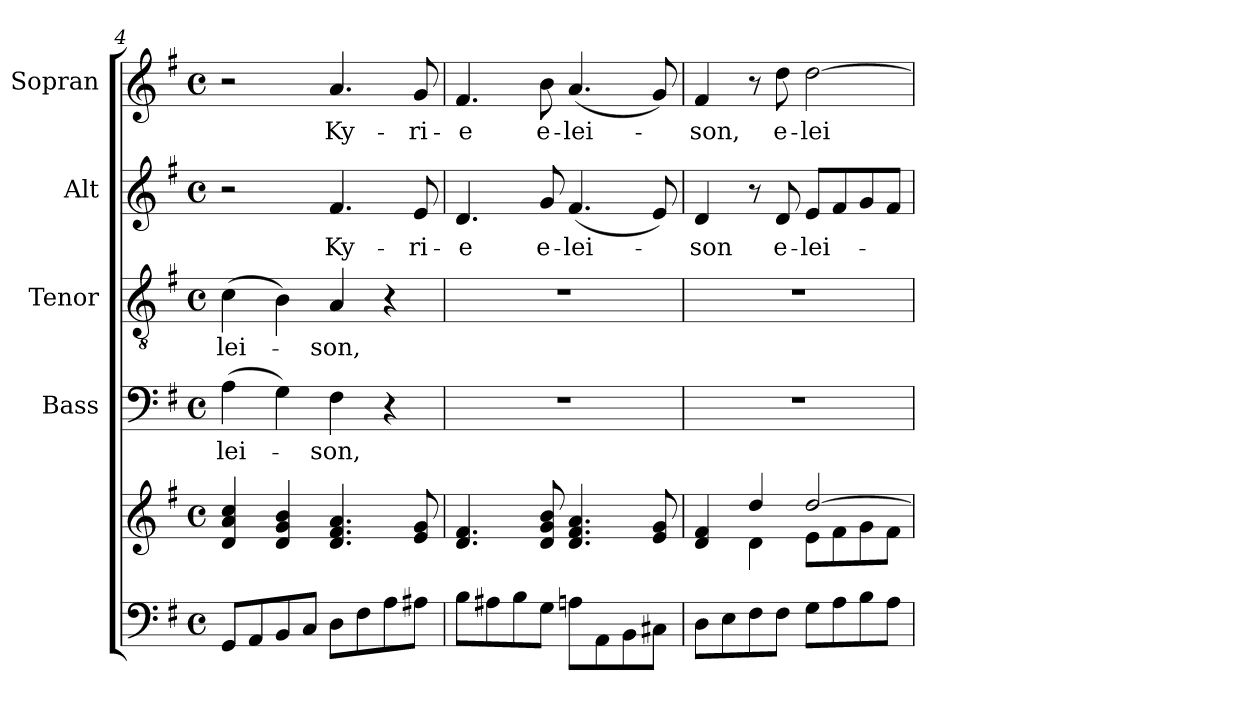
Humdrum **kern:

**kern	**kern	**kern	**text	**kern	**text	**kern	**text	**kern	**text
*part5	*part5	*part4	*part4	*part3	*part3	*part2	*part2	*part1	*part1
*staff6	*staff5	*staff4	*staff4	*staff3	*staff3	*staff2	*staff2	*staff1	*staff1
*	*	*I"Bass	*	*I"Tenor	*	*I"Alt	*	*I"Sopran	*
*	*	*I'B.	*	*I'T.	*	*I'A.	*	*I'S.	*
*clefF4	*clefG2	*clefF4	*	*clefGv2	*	*clefG2	*	*clefG2	*
*k[f#]	*k[f#]	*k[f#]	*	*k[f#]	*	*k[f#]	*	*k[f#]	*
*G:	*G:	*G:	*	*G:	*	*G:	*	*G:	*
*M4/4	*M4/4	*M4/4	*	*M4/4	*	*M4/4	*	*M4/4	*
*met(c)	*met(c)	*met(c)	*	*met(c)	*	*met(c)	*	*met(c)	*
=4	=4	=4	=4	=4	=4	=4	=4	=4	=4
!	!	!	!LO:LY:b	!	!LO:LY:b	!	!	!	!
8GG/L	4d/ 4a/ 4cc/	(>4A\	-lei-	(>4c\	-lei-	2r	.	2r	.
8AA/	.	.	.	.	.	.	.	.	.
8BB/	4d/ 4g/ 4b/	4G\)	.	4B\)	.	.	.	.	.
8C/J	.	.	.	.	.	.	.	.	.
!	!	!	!LO:LY:b	!	!LO:LY:b	!	!LO:LY:b	!	!LO:LY:b
8D\L	4.d/ 4.f#/ 4.a/	4F#\	-son,	4A/	-son,	4.f#/	Ky-	4.a/	Ky-
8F#\	.	.	.	.	.	.	.	.	.
8A\	.	4r	.	4r	.	.	.	.	.
!	!	!	!	!	!	!	!LO:LY:b	!	!LO:LY:b
8A#X\J	8e/ 8g/	.	.	.	.	8e/	-ri-	8g/	-ri-
!!LO:LB:g=z
=5	=5	=5	=5	=5	=5	=5	=5	=5	=5
!	!	!	!	!	!	!	!LO:LY:b	!	!LO:LY:b
8B\L	4.d/ 4.f#/	1r	.	1r	.	4.d/	-e	4.f#/	-e
8A#X\	.	.	.	.	.	.	.	.	.
8B\	.	.	.	.	.	.	.	.	.
!	!	!	!	!	!	!	!LO:LY:b	!	!LO:LY:b
8G\J	8d/ 8g/ 8b/	.	.	.	.	8g/	e-	8b\	e-
!	!	!	!	!	!	!	!LO:LY:b	!	!LO:LY:b
8An\L	4.d/ 4.f#/ 4.a/	.	.	.	.	(<4.f#/	-lei-	(<4.a/	-lei-
8AA\	.	.	.	.	.	.	.	.	.
8BB\	.	.	.	.	.	.	.	.	.
8C#X\J	8e/ 8g/	.	.	.	.	8e/)	.	8g/)	.
=6	=6	=6	=6	=6	=6	=6	=6	=6	=6
*	*^	*	*	*	*	*	*	*	*
!	!	!	!	!	!	!	!	!LO:LY:b	!	!LO:LY:b
8D\L	4d/ 4f#/	4ryy	1r	.	1r	.	4d/	-son	4f#/	-son,
8E\	.	.	.	.	.	.	.	.	.	.
8F#\	4dd/	4d\	.	.	.	.	8r	.	8r	.
!	!	!	!	!	!	!	!	!LO:LY:b	!	!LO:LY:b
8F#\J	.	.	.	.	.	.	8d/	e-	8dd\	e-
!	!	!	!	!	!	!	!	!LO:LY:b	!	!LO:LY:b
8G\L	[>2dd/	8e\L	.	.	.	.	8e/L	-lei-	[2dd\	-lei-
8A\	.	8f#\	.	.	.	.	8f#/	.	.	.
8B\	.	8g\	.	.	.	.	8g/	.	.	.
8A\J	.	8f#\J	.	.	.	.	8f#/J	.	.	.
*	*v	*v	*	*	*	*	*	*	*	*
=	=	=	=	=	=	=	=	=	=
*-	*-	*-	*-	*-	*-	*-	*-	*-	*-
